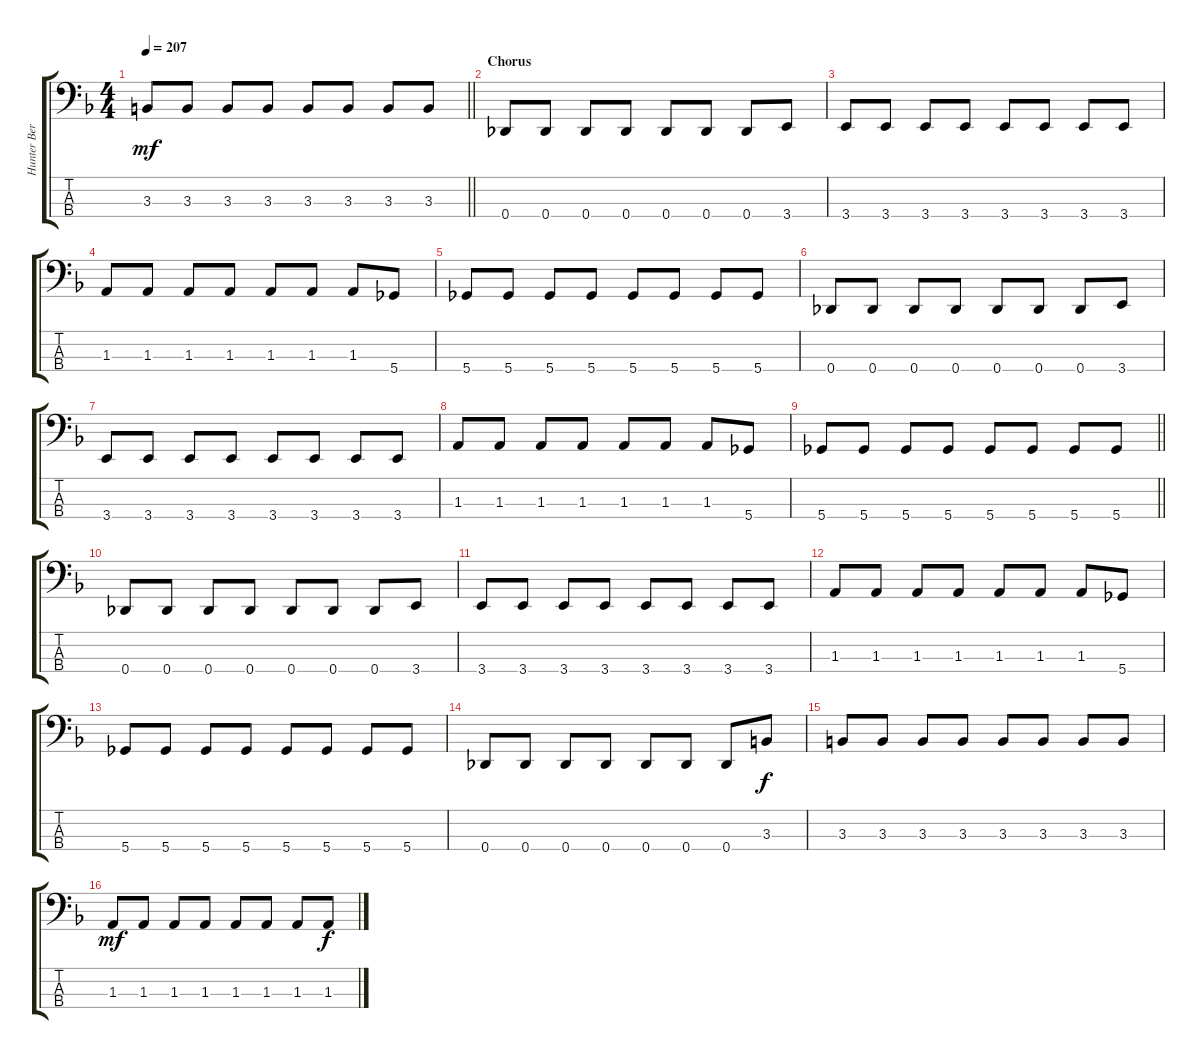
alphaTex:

\track ("Hunter Bergan" "Hunter Ber") {instrument electricbasspick}
\staff {score tabs}
\tuning (Gb2 Db2 Ab1 Db1) {hide}
\ts (4 4)
\tempo 207
\clef f4
\barLineRight lightlight
\ks f
3.3.8{dy mf} 3.3.8 3.3.8 3.3.8 3.3.8 3.3.8 3.3.8 3.3.8 |
\section ("" "Chorus")
0.4.8 0.4.8 0.4.8 0.4.8 0.4.8 0.4.8 0.4.8 3.4.8 |
3.4.8 3.4.8 3.4.8 3.4.8 3.4.8 3.4.8 3.4.8 3.4.8 |
1.3.8 1.3.8 1.3.8 1.3.8 1.3.8 1.3.8 1.3.8 5.4.8 |
5.4.8 5.4.8 5.4.8 5.4.8 5.4.8 5.4.8 5.4.8 5.4.8 |
0.4.8 0.4.8 0.4.8 0.4.8 0.4.8 0.4.8 0.4.8 3.4.8 |
3.4.8 3.4.8 3.4.8 3.4.8 3.4.8 3.4.8 3.4.8 3.4.8 |
1.3.8 1.3.8 1.3.8 1.3.8 1.3.8 1.3.8 1.3.8 5.4.8 |
\barLineRight lightlight
5.4.8 5.4.8 5.4.8 5.4.8 5.4.8 5.4.8 5.4.8 5.4.8 |
0.4.8 0.4.8 0.4.8 0.4.8 0.4.8 0.4.8 0.4.8 3.4.8 |
3.4.8 3.4.8 3.4.8 3.4.8 3.4.8 3.4.8 3.4.8 3.4.8 |
1.3.8 1.3.8 1.3.8 1.3.8 1.3.8 1.3.8 1.3.8 5.4.8 |
5.4.8 5.4.8 5.4.8 5.4.8 5.4.8 5.4.8 5.4.8 5.4.8 |
0.4.8 0.4.8 0.4.8 0.4.8 0.4.8 0.4.8 0.4.8 3.3.8{dy f} |
3.3.8 3.3.8 3.3.8 3.3.8 3.3.8 3.3.8 3.3.8 3.3.8 |
1.3.8{dy mf} 1.3.8 1.3.8 1.3.8 1.3.8 1.3.8 1.3.8 1.3.8{dy f}
